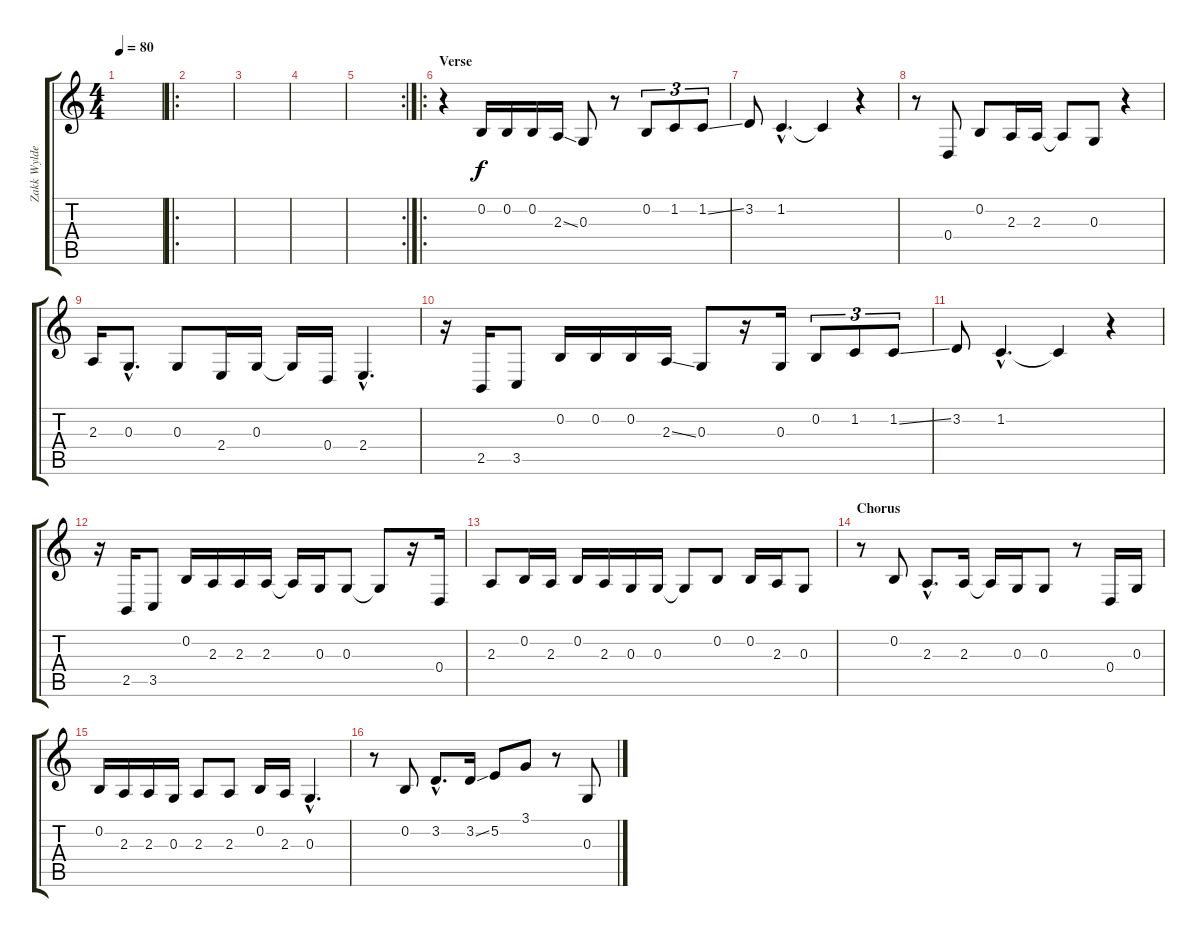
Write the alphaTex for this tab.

\track ("Zakk Wylde (Vocals)" "Zakk Wylde") {instrument lead6voice}
\staff {score tabs}
\tuning (E4 B3 G3 D3 A2 E2) {hide}
\ts (4 4)
\tempo 80
\clef g2
\ks c
|
\ro
|
|
|
\rc 2
|
\ro
\section ("" "Verse")
r.4 0.2.16 0.2.16 0.2.16 2.3{ss}.16 0.3.8 r.8 0.2.8{tu (3 2)} 1.2.8{tu (3 2)} 1.2{ss}.8{tu (3 2)} |
3.2.8 1.2{hac}.4{d} 1.2{t}.4 r.4 |
r.8 0.4.8 0.2.8 2.3.16 2.3.16 2.3{t}.8 0.3.8 r.4 |
2.3.16 0.3{hac}.8{d} 0.3.8 2.4.16 0.3.16 0.3{t}.16 0.4.16 2.4{hac}.4{d} |
r.16 2.5.16 3.5.8 0.2.16 0.2.16 0.2.16 2.3{ss}.16 0.3.8 r.16 0.3.16 0.2.8{tu (3 2)} 1.2.8{tu (3 2)} 1.2{ss}.8{tu (3 2)} |
3.2.8 1.2{hac}.4{d} 1.2{t}.4 r.4 |
r.16 2.5.16 3.5.8 0.2.16 2.3.16 2.3.16 2.3.16 2.3{t}.16 0.3.16 0.3.8 0.3{t}.8 r.16 0.4.16 |
2.3.8 0.2.16 2.3.16 0.2.16 2.3.16 0.3.16 0.3.16 0.3{t}.8 0.2.8 0.2.16 2.3.16 0.3.8 |
\section ("" "Chorus")
r.8 0.2.8 2.3{hac}.8{d} 2.3.16 2.3{t}.16 0.3.16 0.3.8 r.8 0.4.16 0.3.16 |
0.2.16 2.3.16 2.3.16 0.3.16 2.3.8 2.3.8 0.2.16 2.3.16 0.3{hac}.4{d} |
r.8 0.2.8 3.2{hac}.8{d} 3.2{ss}.16 5.2.8 3.1.8 r.8 0.3.8
